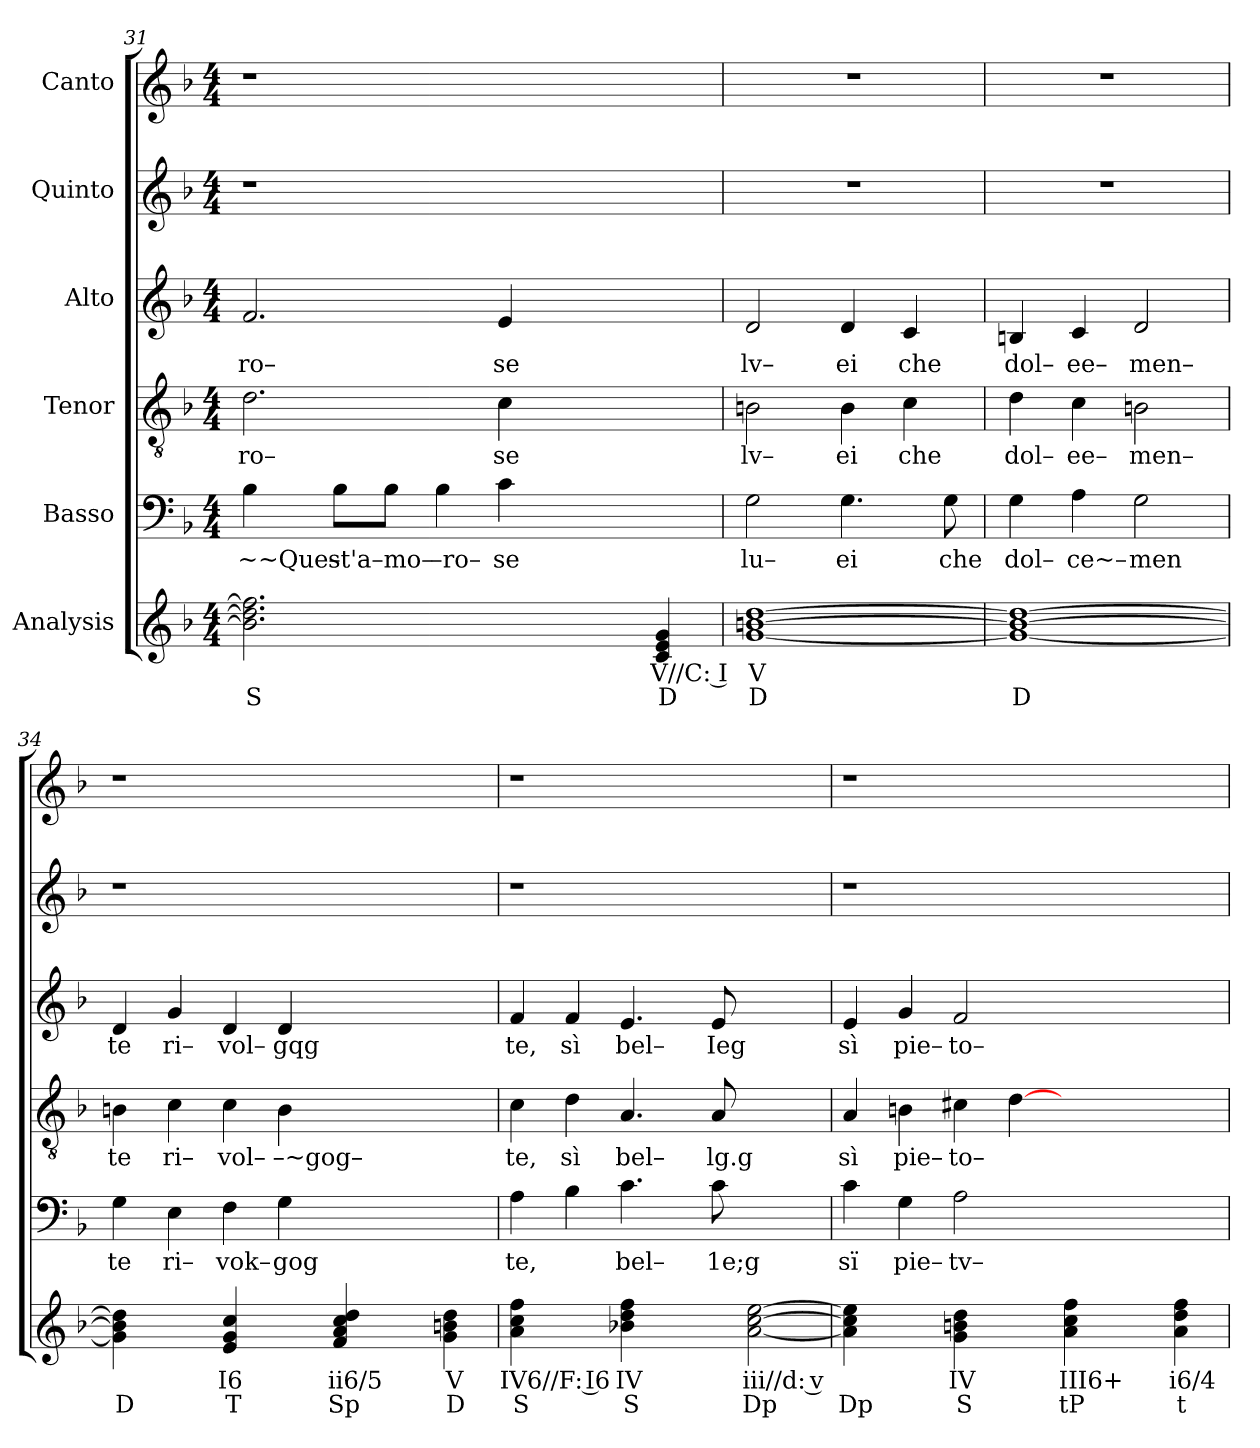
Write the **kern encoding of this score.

**kern	**text	**text	**kern	**text	**kern	**text	**kern	**text	**kern	**kern
*part6	*part6	*part6	*part5	*part5	*part4	*part4	*part3	*part3	*part2	*part1
*staff6	*staff6	*staff6	*staff5	*staff5	*staff4	*staff4	*staff3	*staff3	*staff2	*staff1
*I"Analysis	*	*	*I"Basso	*	*I"Tenor	*	*I"Alto	*	*I"Quinto	*I"Canto
*	*	*	*clefF4	*	*clefGv2	*	*clefG2	*	*clefG2	*clefG2
*k[b-]	*	*	*k[b-]	*	*k[b-]	*	*k[b-]	*	*k[b-]	*k[b-]
*	*	*	*F:	*	*F:	*	*F:	*	*F:	*F:
*M4/4	*	*	*M4/4	*	*M4/4	*	*M4/4	*	*M4/4	*M4/4
=31	=31	=31	=31	=31	=31	=31	=31	=31	=31	=31
!	!	!	!	!LO:LY:b	!	!	!	!	!	!
!	!	!	!	!	!	!LO:LY:b	!	!	!	!
!	!	!	!	!	!	!	!	!LO:LY:b	!	!
2.b-] 2.dd] 2.ff]	.	S	4B-\	~~Que–	2.d\	ro–	2.f/	ro–	1r	1r
!	!	!	!	!LO:LY:b	!	!	!	!	!	!
.	.	.	8B-\L	st'a–mo–	.	.	.	.	.	.
.	.	.	8B-\J	.	.	.	.	.	.	.
!	!	!	!	!LO:LY:b	!	!	!	!	!	!
.	.	.	4B-\	–ro–	.	.	.	.	.	.
!	!	!	!	!LO:LY:b	!	!	!	!	!	!
!	!	!	!	!	!	!LO:LY:b	!	!	!	!
!	!	!	!	!	!	!	!	!LO:LY:b	!	!
2.ryy	.	.	4c\	se	4c\	se	4e/	se	.	.
.	.	.	2.ryy	.	2.ryy	.	2.ryy	.	2.ryy	2.ryy
4c 4e 4g	V//C: I	D	.	.	.	.	.	.	.	.
=32	=32	=32	=32	=32	=32	=32	=32	=32	=32	=32
!	!	!	!	!LO:LY:b	!	!	!	!	!	!
!	!	!	!	!	!	!LO:LY:b	!	!	!	!
!	!	!	!	!	!	!	!	!LO:LY:b	!	!
[1g [1bn [1dd	V	D	2G\	lu–	2Bn\	lv–	2d/	lv–	1r	1r
!	!	!	!	!LO:LY:b	!	!	!	!	!	!
!	!	!	!	!	!	!LO:LY:b	!	!	!	!
!	!	!	!	!	!	!	!	!LO:LY:b	!	!
.	.	.	4.G\	ei	4B\	ei	4d/	ei	.	.
!	!	!	!	!	!	!LO:LY:b	!	!	!	!
!	!	!	!	!	!	!	!	!LO:LY:b	!	!
.	.	.	.	.	4c\	che	4c/	che	.	.
!	!	!	!	!LO:LY:b	!	!	!	!	!	!
.	.	.	8G\	che	.	.	.	.	.	.
=33	=33	=33	=33	=33	=33	=33	=33	=33	=33	=33
!	!	!	!	!LO:LY:b	!	!	!	!	!	!
!	!	!	!	!	!	!LO:LY:b	!	!	!	!
!	!	!	!	!	!	!	!	!LO:LY:b	!	!
1g_ 1b_ 1dd_	.	D	4G\	dol–	4d\	dol–	4Bn/	dol–	1r	1r
!	!	!	!	!LO:LY:b	!	!	!	!	!	!
!	!	!	!	!	!	!LO:LY:b	!	!	!	!
!	!	!	!	!	!	!	!	!LO:LY:b	!	!
.	.	.	4A\	ce~–	4c\	ee–	4c/	ee–	.	.
!	!	!	!	!LO:LY:b	!	!	!	!	!	!
!	!	!	!	!	!	!LO:LY:b	!	!	!	!
!	!	!	!	!	!	!	!	!LO:LY:b	!	!
.	.	.	2G\	men	2Bn\	men–	2d/	men–	.	.
=34	=34	=34	=34	=34	=34	=34	=34	=34	=34	=34
!	!	!	!	!LO:LY:b	!	!	!	!	!	!
!	!	!	!	!	!	!LO:LY:b	!	!	!	!
!	!	!	!	!	!	!	!	!LO:LY:b	!	!
4g] 4b] 4dd]	.	D	4G\	te	4Bn\	te	4d/	te	1r	1r
!	!	!	!	!LO:LY:b	!	!	!	!	!	!
!	!	!	!	!	!	!LO:LY:b	!	!	!	!
!	!	!	!	!	!	!	!	!LO:LY:b	!	!
4ryy	.	.	4E\	ri–	4c\	ri–	4g/	ri–	.	.
!	!	!	!	!LO:LY:b	!	!	!	!	!	!
!	!	!	!	!	!	!LO:LY:b	!	!	!	!
!	!	!	!	!	!	!	!	!LO:LY:b	!	!
4e 4g 4cc	I6	T	4F\	vok–	4c\	vol–	4d/	vol–	.	.
!	!	!	!	!LO:LY:b	!	!	!	!	!	!
!	!	!	!	!	!	!LO:LY:b	!	!	!	!
!	!	!	!	!	!	!	!	!LO:LY:b	!	!
4ryy	.	.	4G\	gog	4B\	–~gog–	4d/	gqg	.	.
4f 4a 4cc 4dd	ii6/5	Sp	2.ryy	.	2.ryy	.	2.ryy	.	2.ryy	2.ryy
4ryy	.	.	.	.	.	.	.	.	.	.
4g 4bn 4dd	V	D	.	.	.	.	.	.	.	.
=35	=35	=35	=35	=35	=35	=35	=35	=35	=35	=35
!	!	!	!	!LO:LY:b	!	!	!	!	!	!
!	!	!	!	!	!	!LO:LY:b	!	!	!	!
!	!	!	!	!	!	!	!	!LO:LY:b	!	!
4a 4cc 4ff	IV6//F: I6	S	4A\	te,	4c\	te,	4f/	te,	1r	1r
!	!	!	!	!	!	!LO:LY:b	!	!	!	!
!	!	!	!	!	!	!	!	!LO:LY:b	!	!
4ryy	.	.	4B-\	.	4d\	sì	4f/	sì	.	.
!	!	!	!	!LO:LY:b	!	!	!	!	!	!
!	!	!	!	!	!	!LO:LY:b	!	!	!	!
!	!	!	!	!	!	!	!	!LO:LY:b	!	!
4b-X 4dd 4ff	IV	S	4.c\	bel–	4.A/	bel–	4.e/	bel–	.	.
4ryy	.	.	.	.	.	.	.	.	.	.
!	!	!	!	!LO:LY:b	!	!	!	!	!	!
!	!	!	!	!	!	!LO:LY:b	!	!	!	!
!	!	!	!	!	!	!	!	!LO:LY:b	!	!
.	.	.	8c\	1e;g	8A/	lg.g	8e/	Ieg	.	.
[2a [2cc [2ee	iii//d: v	Dp	2ryy	.	2ryy	.	2ryy	.	2ryy	2ryy
=36	=36	=36	=36	=36	=36	=36	=36	=36	=36	=36
!	!	!	!	!LO:LY:b	!	!	!	!	!	!
!	!	!	!	!	!	!LO:LY:b	!	!	!	!
!	!	!	!	!	!	!	!	!LO:LY:b	!	!
4a] 4cc] 4ee]	.	Dp	4c\	sï	4A/	sì	4e/	sì	1r	1r
!	!	!	!	!LO:LY:b	!	!	!	!	!	!
!	!	!	!	!	!	!LO:LY:b	!	!	!	!
!	!	!	!	!	!	!	!	!LO:LY:b	!	!
4ryy	.	.	4G\	pie–	4Bn\	pie–	4g/	pie–	.	.
!	!	!	!	!LO:LY:b	!	!	!	!	!	!
!	!	!	!	!	!	!LO:LY:b	!	!	!	!
!	!	!	!	!	!	!	!	!LO:LY:b	!	!
4g 4bn 4dd	IV	S	2A\	tv–	4c#X\	to–	2f/	to–	.	.
4ryy	.	.	.	.	[4d\	.	.	.	.	.
4a 4cc 4ff	III6+	tP	2.ryy	.	2.ryy	.	2.ryy	.	2.ryy	2.ryy
4ryy	.	.	.	.	.	.	.	.	.	.
4a 4dd 4ff	i6/4	t	.	.	.	.	.	.	.	.
=	=	=	=	=	=	=	=	=	=	=
*-	*-	*-	*-	*-	*-	*-	*-	*-	*-	*-
